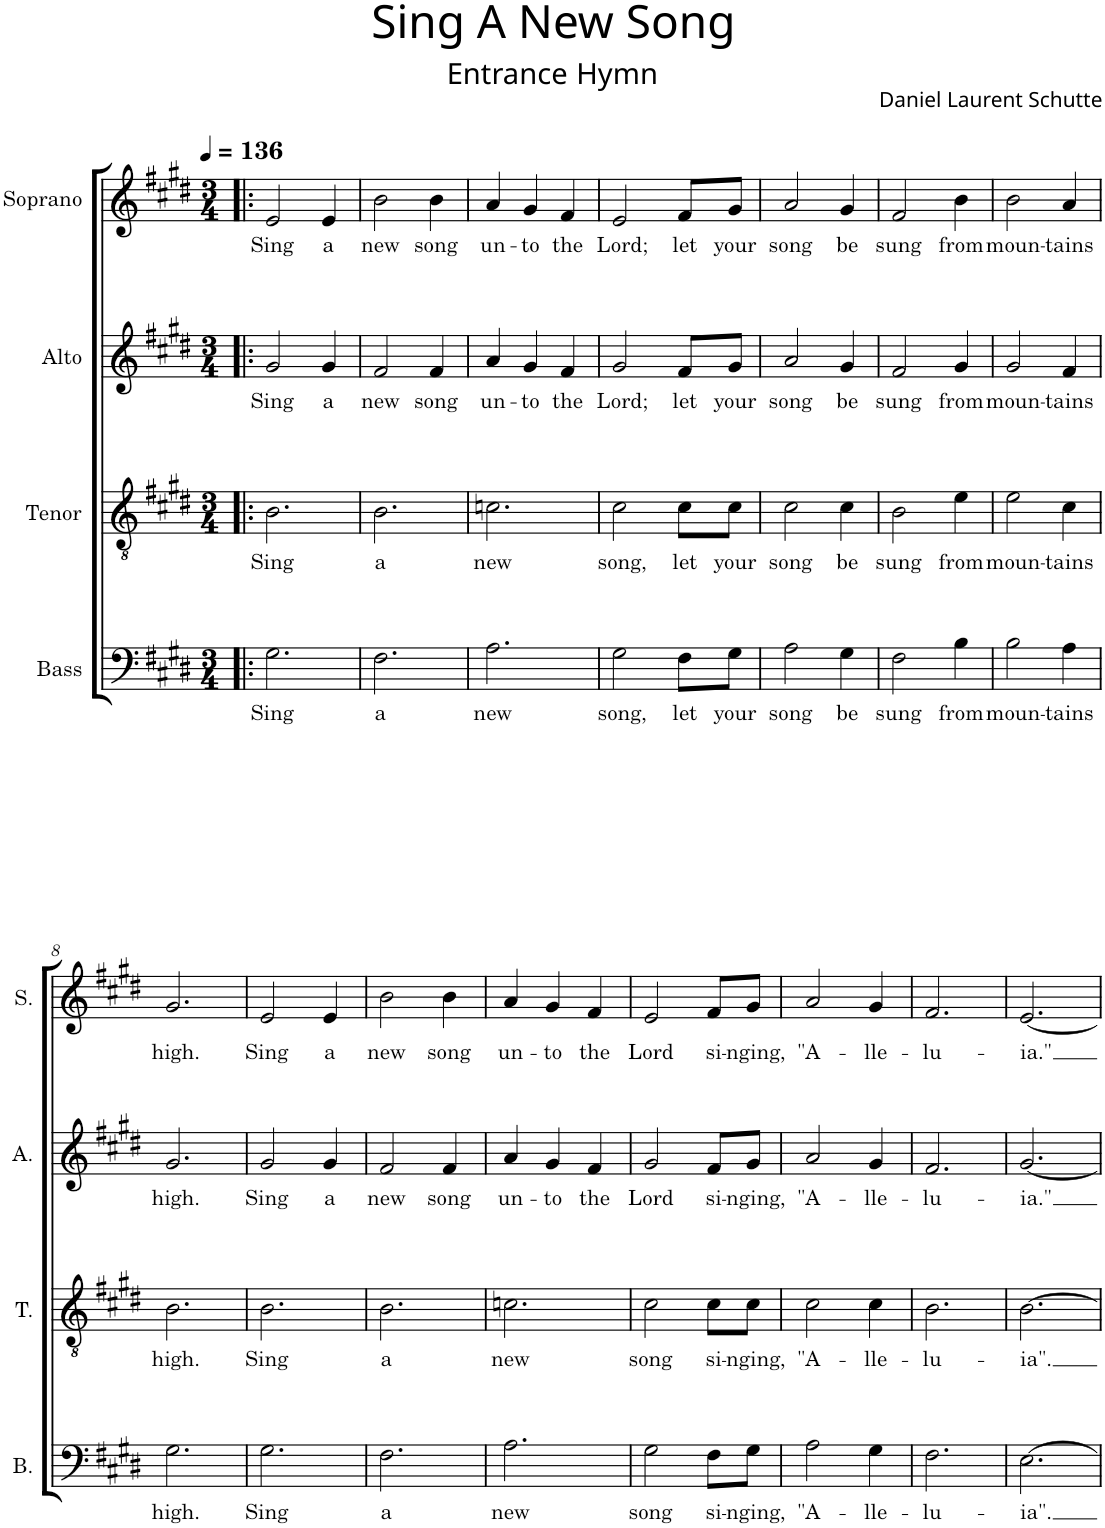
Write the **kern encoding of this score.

**kern	**text	**kern	**text	**kern	**text	**kern	**text	**kern
*part5	*part5	*part4	*part4	*part3	*part3	*part2	*part2	*part1
*staff5	*staff5	*staff4	*staff4	*staff3	*staff3	*staff2	*staff2	*staff1
*I"Bass	*	*I"Tenor	*	*I"Alto	*	*I"Soprano	*	*I"Voice
*I'B.	*	*I'T.	*	*I'A.	*	*I'S.	*	*I'Vo.
*clefF4	*	*clefGv2	*	*clefG2	*	*clefG2	*	*clefG2
*k[f#c#g#d#]	*	*k[f#c#g#d#]	*	*k[f#c#g#d#]	*	*k[f#c#g#d#]	*	*k[f#c#g#d#]
*M3/4	*	*M3/4	*	*M3/4	*	*M3/4	*	*M3/4
*MM136	*	*MM136	*	*MM136	*	*MM136	*	*MM136
=1!|:	=1!|:	=1!|:	=1!|:	=1!|:	=1!|:	=1!|:	=1!|:	=1!|:
!	!LO:LY:b	!	!LO:LY:b	!	!LO:LY:b	!	!LO:LY:b	!
2.G#\	Sing	2.B\	Sing	2g#/	Sing	2e/	Sing	2.r
!	!	!	!	!	!LO:LY:b	!	!LO:LY:b	!
.	.	.	.	4g#/	a	4e/	a	.
=2	=2	=2	=2	=2	=2	=2	=2	=2
!	!LO:LY:b	!	!LO:LY:b	!	!LO:LY:b	!	!LO:LY:b	!
2.F#\	a	2.B\	a	2f#/	new	2b\	new	2.r
!	!	!	!	!	!LO:LY:b	!	!LO:LY:b	!
.	.	.	.	4f#/	song	4b\	song	.
=3	=3	=3	=3	=3	=3	=3	=3	=3
!	!LO:LY:b	!	!LO:LY:b	!	!LO:LY:b	!	!LO:LY:b	!
2.A\	new	2.cn\	new	4a/	un-	4a/	un-	2.r
!	!	!	!	!	!LO:LY:b	!	!LO:LY:b	!
.	.	.	.	4g#/	-to	4g#/	-to	.
!	!	!	!	!	!LO:LY:b	!	!LO:LY:b	!
.	.	.	.	4f#/	the	4f#/	the	.
=4	=4	=4	=4	=4	=4	=4	=4	=4
!	!LO:LY:b	!	!LO:LY:b	!	!LO:LY:b	!	!LO:LY:b	!
2G#\	song,	2c#\	song,	2g#/	Lord;	2e/	Lord;	2.r
!	!LO:LY:b	!	!LO:LY:b	!	!LO:LY:b	!	!LO:LY:b	!
8F#\L	let	8c#\L	let	8f#/L	let	8f#/L	let	.
!	!LO:LY:b	!	!LO:LY:b	!	!LO:LY:b	!	!LO:LY:b	!
8G#\J	your	8c#\J	your	8g#/J	your	8g#/J	your	.
=5	=5	=5	=5	=5	=5	=5	=5	=5
!	!LO:LY:b	!	!LO:LY:b	!	!LO:LY:b	!	!LO:LY:b	!
2A\	song	2c#\	song	2a/	song	2a/	song	2.r
!	!LO:LY:b	!	!LO:LY:b	!	!LO:LY:b	!	!LO:LY:b	!
4G#\	be	4c#\	be	4g#/	be	4g#/	be	.
=6	=6	=6	=6	=6	=6	=6	=6	=6
!	!LO:LY:b	!	!LO:LY:b	!	!LO:LY:b	!	!LO:LY:b	!
2F#\	sung	2B\	sung	2f#/	sung	2f#/	sung	2.r
!	!LO:LY:b	!	!LO:LY:b	!	!LO:LY:b	!	!LO:LY:b	!
4B\	from	4e\	from	4g#/	from	4b\	from	.
=7	=7	=7	=7	=7	=7	=7	=7	=7
!	!LO:LY:b	!	!LO:LY:b	!	!LO:LY:b	!	!LO:LY:b	!
2B\	moun-	2e\	moun-	2g#/	moun-	2b\	moun-	2.r
!	!LO:LY:b	!	!LO:LY:b	!	!LO:LY:b	!	!LO:LY:b	!
4A\	-tains	4c#\	-tains	4f#/	-tains	4a/	-tains	.
!!LO:LB:g=z
=8	=8	=8	=8	=8	=8	=8	=8	=8
!	!LO:LY:b	!	!LO:LY:b	!	!LO:LY:b	!	!LO:LY:b	!
2.G#\	high.	2.B\	high.	2.g#/	high.	2.g#/	high.	2.r
=9	=9	=9	=9	=9	=9	=9	=9	=9
!	!LO:LY:b	!	!LO:LY:b	!	!LO:LY:b	!	!LO:LY:b	!
2.G#\	Sing	2.B\	Sing	2g#/	Sing	2e/	Sing	2.r
!	!	!	!	!	!LO:LY:b	!	!LO:LY:b	!
.	.	.	.	4g#/	a	4e/	a	.
=10	=10	=10	=10	=10	=10	=10	=10	=10
!	!LO:LY:b	!	!LO:LY:b	!	!LO:LY:b	!	!LO:LY:b	!
2.F#\	a	2.B\	a	2f#/	new	2b\	new	2.r
!	!	!	!	!	!LO:LY:b	!	!LO:LY:b	!
.	.	.	.	4f#/	song	4b\	song	.
=11	=11	=11	=11	=11	=11	=11	=11	=11
!	!LO:LY:b	!	!LO:LY:b	!	!LO:LY:b	!	!LO:LY:b	!
2.A\	new	2.cn\	new	4a/	un-	4a/	un-	2.r
!	!	!	!	!	!LO:LY:b	!	!LO:LY:b	!
.	.	.	.	4g#/	-to	4g#/	-to	.
!	!	!	!	!	!LO:LY:b	!	!LO:LY:b	!
.	.	.	.	4f#/	the	4f#/	the	.
=12	=12	=12	=12	=12	=12	=12	=12	=12
!	!LO:LY:b	!	!LO:LY:b	!	!LO:LY:b	!	!LO:LY:b	!
2G#\	song	2c#\	song	2g#/	Lord	2e/	Lord	2.r
!	!LO:LY:b	!	!LO:LY:b	!	!LO:LY:b	!	!LO:LY:b	!
8F#\L	si-	8c#\L	si-	8f#/L	si-	8f#/L	si-	.
!	!LO:LY:b	!	!LO:LY:b	!	!LO:LY:b	!	!LO:LY:b	!
8G#\J	-nging,	8c#\J	-nging,	8g#/J	-nging,	8g#/J	-nging,	.
=13	=13	=13	=13	=13	=13	=13	=13	=13
!	!LO:LY:b	!	!LO:LY:b	!	!LO:LY:b	!	!LO:LY:b	!
2A\	"A-	2c#\	"A-	2a/	"A-	2a/	"A-	2.r
!	!LO:LY:b	!	!LO:LY:b	!	!LO:LY:b	!	!LO:LY:b	!
4G#\	-lle-	4c#\	-lle-	4g#/	-lle-	4g#/	-lle-	.
=14	=14	=14	=14	=14	=14	=14	=14	=14
!	!LO:LY:b	!	!LO:LY:b	!	!LO:LY:b	!	!LO:LY:b	!
2.F#\	-lu-	2.B\	-lu-	2.f#/	-lu-	2.f#/	-lu-	2.r
=15	=15	=15	=15	=15	=15	=15	=15	=15
!	!LO:LY:b	!	!LO:LY:b	!	!LO:LY:b	!	!LO:LY:b	!
[2.E\	-ia".	[2.B\	-ia".	[2.g#/	-ia."	[2.e/	-ia."	2.r
=	=	=	=	=	=	=	=	=
*-	*-	*-	*-	*-	*-	*-	*-	*-
